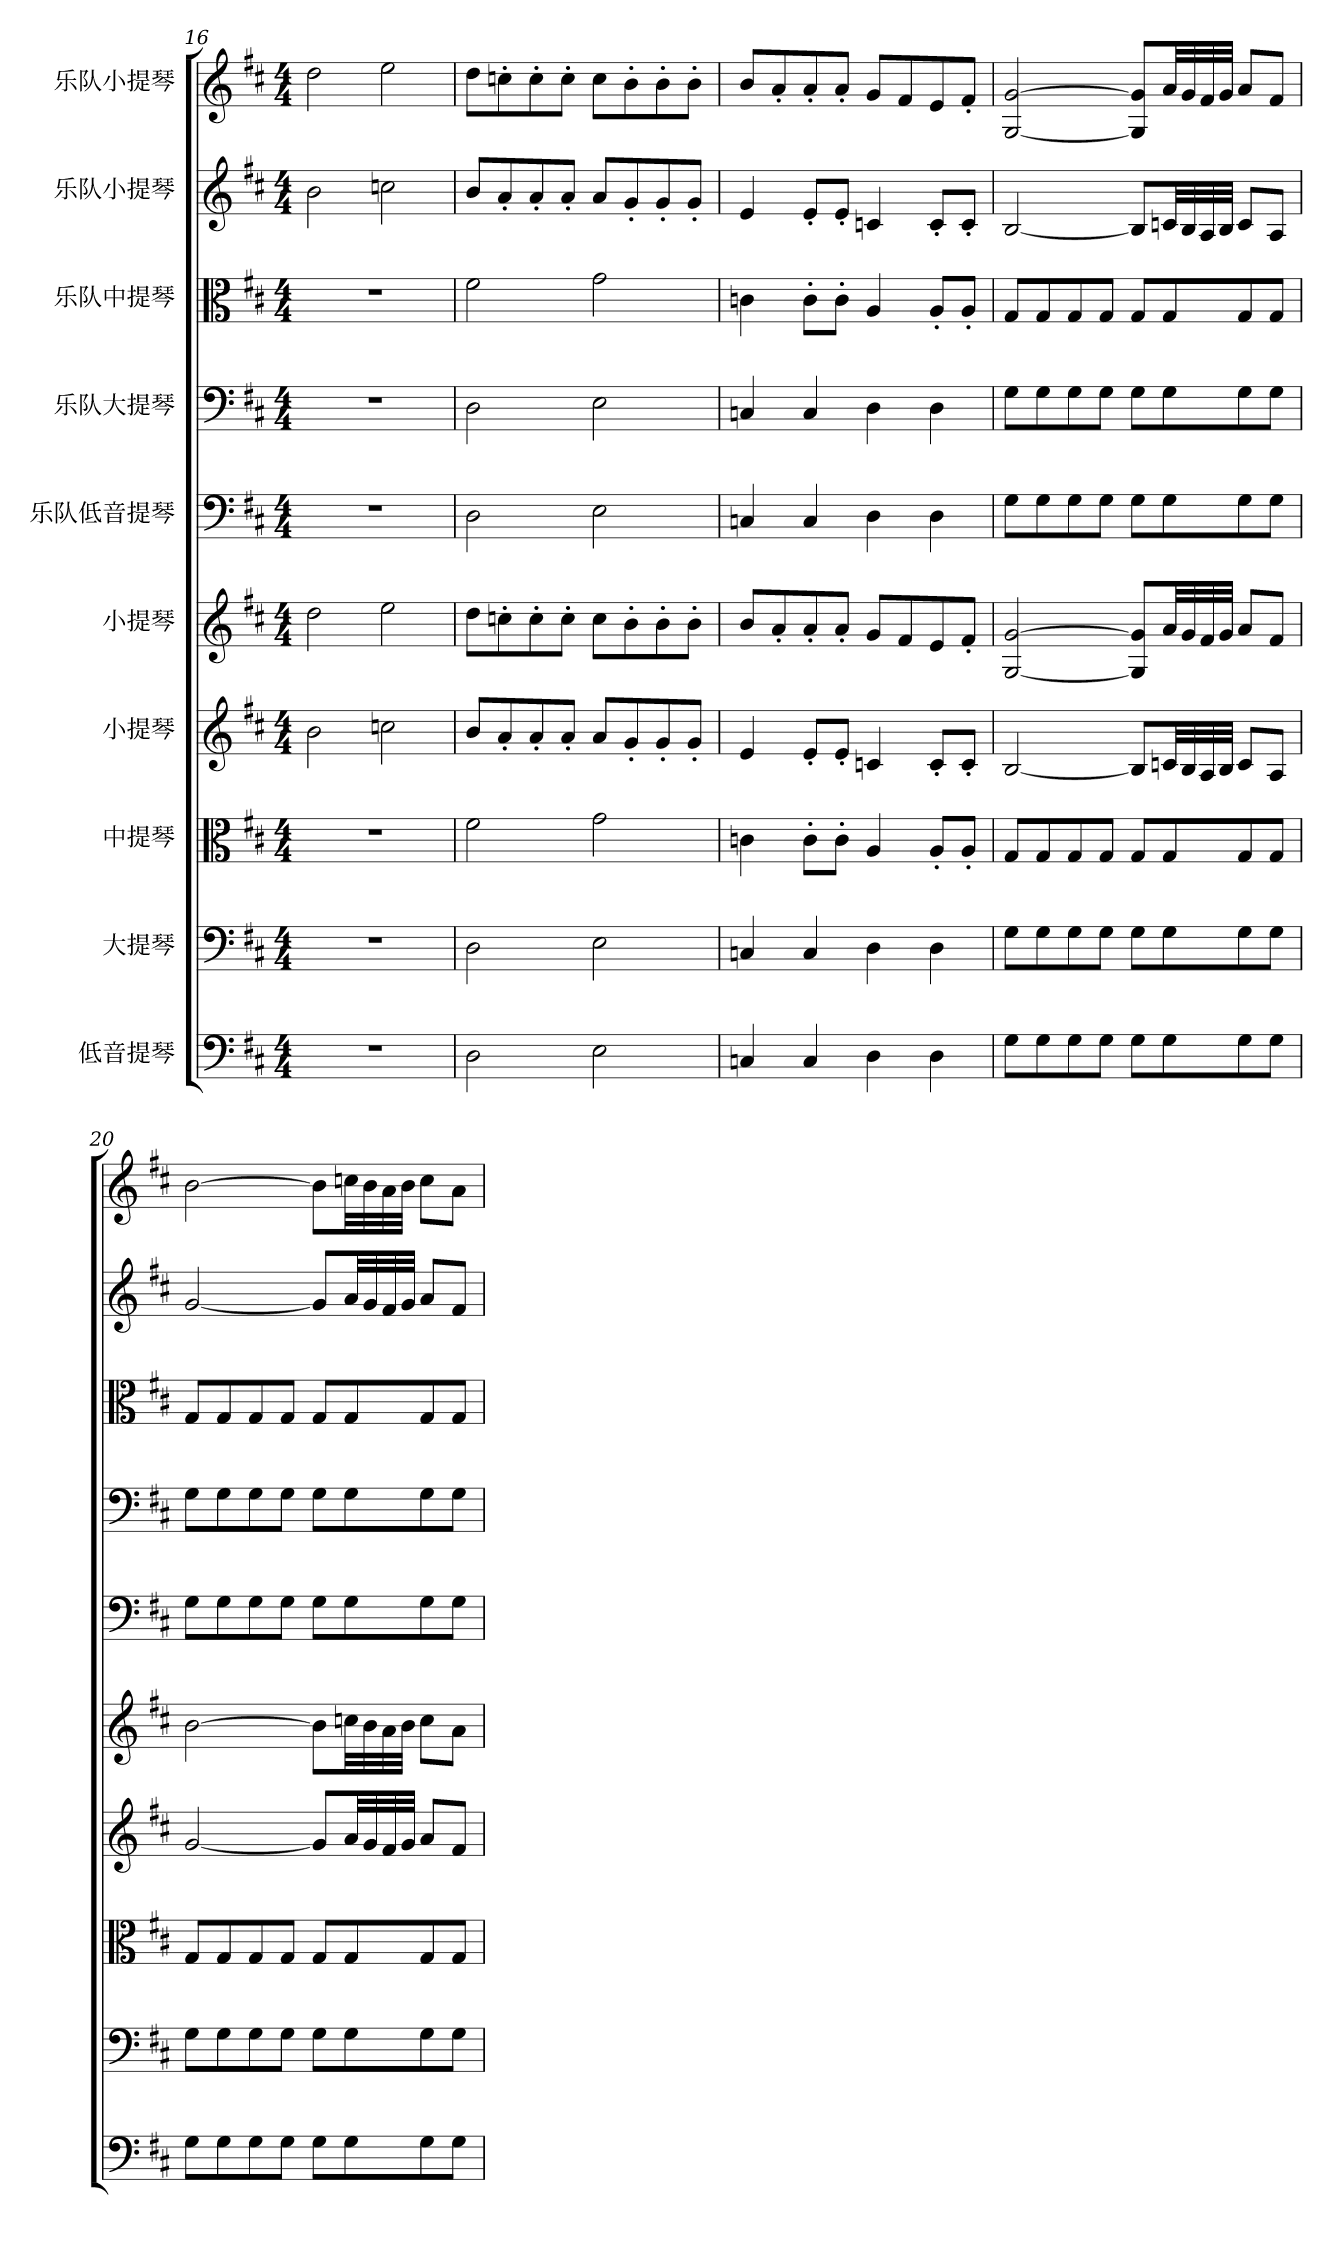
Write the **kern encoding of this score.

**kern	**kern	**kern	**kern	**kern	**kern	**kern	**kern	**kern	**kern
*part10	*part9	*part8	*part7	*part6	*part5	*part4	*part3	*part2	*part1
*staff10	*staff9	*staff8	*staff7	*staff6	*staff5	*staff4	*staff3	*staff2	*staff1
*I"低音提琴	*I"大提琴	*I"中提琴	*I"小提琴	*I"小提琴	*I"乐队低音提琴	*I"乐队大提琴	*I"乐队中提琴	*I"乐队小提琴	*I"乐队小提琴
*clefF4	*clefF4	*clefC3	*clefG2	*clefG2	*clefF4	*clefF4	*clefC3	*clefG2	*clefG2
*ITrd7c12	*	*	*	*	*ITrd7c12	*	*	*	*
*k[f#c#]	*k[f#c#]	*k[f#c#]	*k[f#c#]	*k[f#c#]	*k[f#c#]	*k[f#c#]	*k[f#c#]	*k[f#c#]	*k[f#c#]
*M4/4	*M4/4	*M4/4	*M4/4	*M4/4	*M4/4	*M4/4	*M4/4	*M4/4	*M4/4
*MM131	*MM131	*MM131	*MM131	*MM131	*MM131	*MM131	*MM131	*MM131	*MM131
=16	=16	=16	=16	=16	=16	=16	=16	=16	=16
1r	1r	1r	2b\	2dd\	1r	1r	1r	2b\	2dd\
.	.	.	2ccn\	2ee\	.	.	.	2ccn\	2ee\
=17	=17	=17	=17	=17	=17	=17	=17	=17	=17
*	*	*	*	*	*	*	*	*	*MM138
2DD\	2D\	2f#\	8b/L	8dd\L	2DD\	2D\	2f#\	8b/L	8dd\L
.	.	.	8a'/	8ccn'\	.	.	.	8a'/	8ccn'\
.	.	.	8a'/	8cc'\	.	.	.	8a'/	8cc'\
.	.	.	8a'/J	8cc'\J	.	.	.	8a'/J	8cc'\J
2EE\	2E\	2g\	8a/L	8cc\L	2EE\	2E\	2g\	8a/L	8cc\L
.	.	.	8g'/	8b'\	.	.	.	8g'/	8b'\
.	.	.	8g'/	8b'\	.	.	.	8g'/	8b'\
.	.	.	8g'/J	8b'\J	.	.	.	8g'/J	8b'\J
=18	=18	=18	=18	=18	=18	=18	=18	=18	=18
4CCn/	4Cn/	4cn\	4e/	8b/L	4CCn/	4Cn/	4cn\	4e/	8b/L
.	.	.	.	8a'/	.	.	.	.	8a'/
4CC/	4C/	8c'\L	8e'/L	8a'/	4CC/	4C/	8c'\L	8e'/L	8a'/
.	.	8c'\J	8e'/J	8a'/J	.	.	8c'\J	8e'/J	8a'/J
4DD\	4D\	4A/	4cn/	8g/L	4DD\	4D\	4A/	4cn/	8g/L
.	.	.	.	8f#/	.	.	.	.	8f#/
4DD\	4D\	8A'/L	8c'/L	8e/	4DD\	4D\	8A'/L	8c'/L	8e/
.	.	8A'/J	8c'/J	8f#'/J	.	.	8A'/J	8c'/J	8f#'/J
!!LO:PB:g=z
=19	=19	=19	=19	=19	=19	=19	=19	=19	=19
8GG\L	8G\L	8G/L	[2B/	[2G/ [2g/	8GG\L	8G\L	8G/L	[2B/	[2G/ [2g/
8GG\	8G\	8G/	.	.	8GG\	8G\	8G/	.	.
8GG\	8G\	8G/	.	.	8GG\	8G\	8G/	.	.
8GG\J	8G\J	8G/J	.	.	8GG\J	8G\J	8G/J	.	.
8GG\L	8G\L	8G/L	8B/L]	8G/] 8g/]L	8GG\L	8G\L	8G/L	8B/L]	8G/] 8g/]L
8GG\	8G\	8G/	32cn/LL	32a/LL	8GG\	8G\	8G/	32cn/LL	32a/LL
.	.	.	32B/	32g/	.	.	.	32B/	32g/
.	.	.	32A/	32f#/	.	.	.	32A/	32f#/
.	.	.	32B/JJJ	32g/JJJ	.	.	.	32B/JJJ	32g/JJJ
8GG\	8G\	8G/	8c/L	8a/L	8GG\	8G\	8G/	8c/L	8a/L
8GG\J	8G\J	8G/J	8A/J	8f#/J	8GG\J	8G\J	8G/J	8A/J	8f#/J
=20	=20	=20	=20	=20	=20	=20	=20	=20	=20
8GG\L	8G\L	8G/L	[2g/	[2b\	8GG\L	8G\L	8G/L	[2g/	[2b\
8GG\	8G\	8G/	.	.	8GG\	8G\	8G/	.	.
8GG\	8G\	8G/	.	.	8GG\	8G\	8G/	.	.
8GG\J	8G\J	8G/J	.	.	8GG\J	8G\J	8G/J	.	.
8GG\L	8G\L	8G/L	8g/L]	8b\L]	8GG\L	8G\L	8G/L	8g/L]	8b\L]
8GG\	8G\	8G/	32a/LL	32ccn\LL	8GG\	8G\	8G/	32a/LL	32ccn\LL
.	.	.	32g/	32b\	.	.	.	32g/	32b\
.	.	.	32f#/	32a\	.	.	.	32f#/	32a\
.	.	.	32g/JJJ	32b\JJJ	.	.	.	32g/JJJ	32b\JJJ
8GG\	8G\	8G/	8a/L	8cc\L	8GG\	8G\	8G/	8a/L	8cc\L
8GG\J	8G\J	8G/J	8f#/J	8a\J	8GG\J	8G\J	8G/J	8f#/J	8a\J
=	=	=	=	=	=	=	=	=	=
*-	*-	*-	*-	*-	*-	*-	*-	*-	*-
